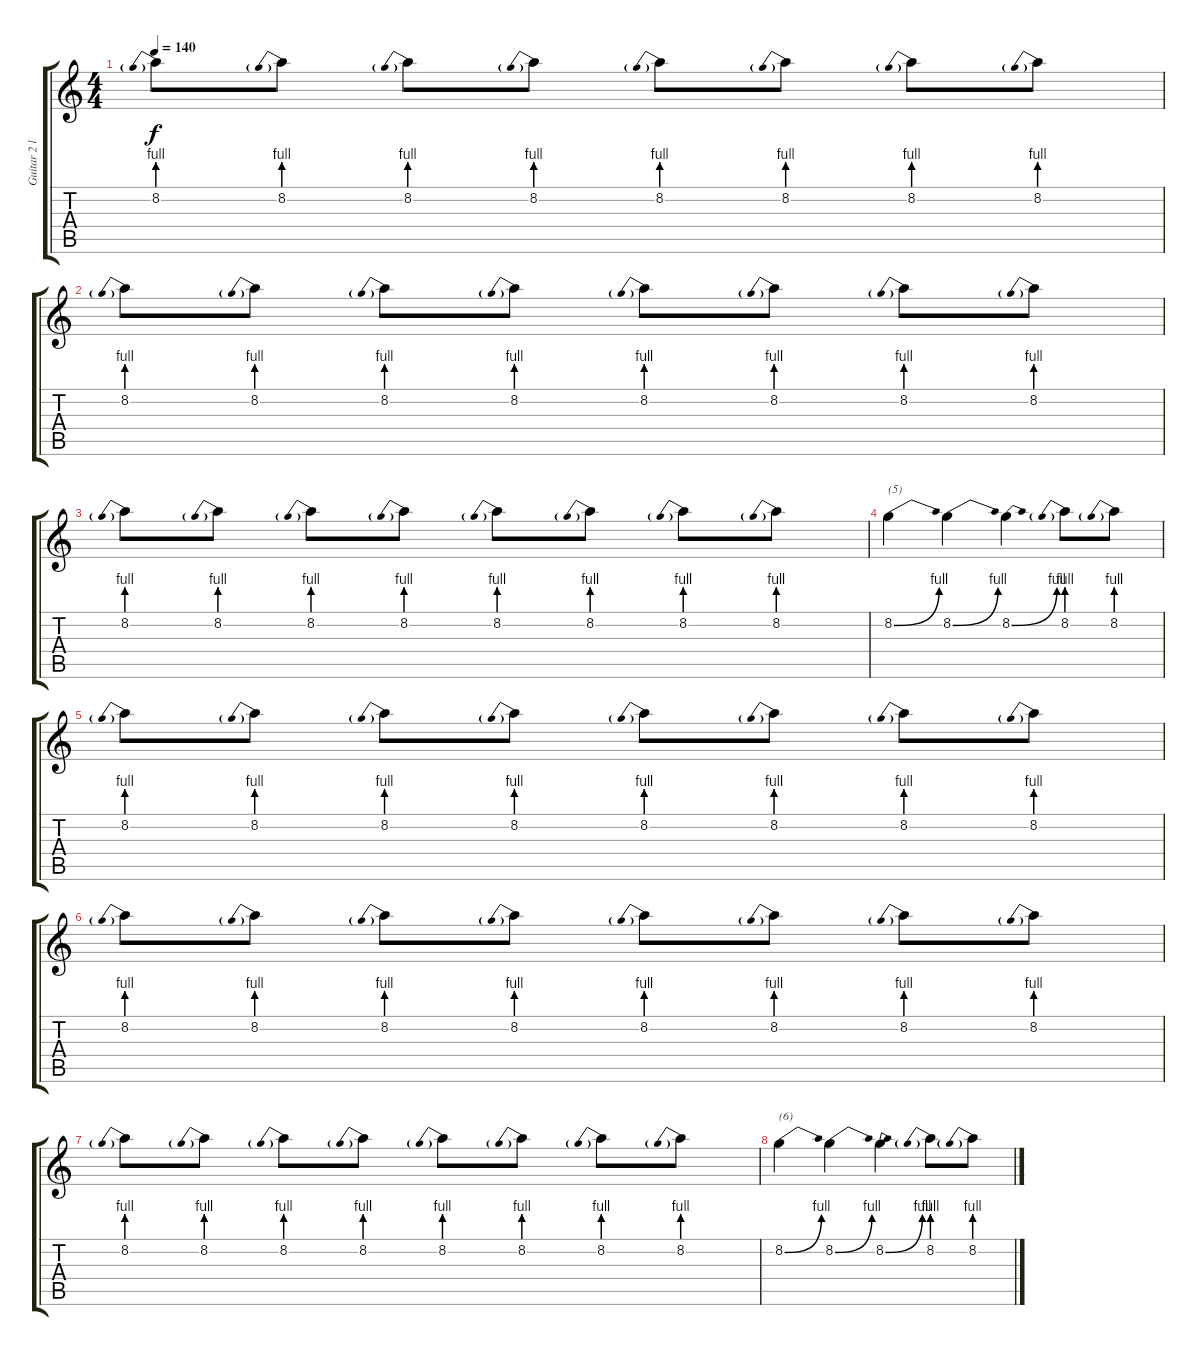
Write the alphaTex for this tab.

\track ("Guitar 2 lead - Drop D or standard" "Guitar 2 l") {instrument distortionguitar}
\staff {score tabs}
\tuning (E4 B3 G3 D3 A2 D2) {hide}
\ts (4 4)
\tempo 140
\clef g2
\ks c
8.2{be (prebend 0 4 60 4)}.8{dy f} 8.2{be (prebend 0 4 60 4)}.8 8.2{be (prebend 0 4 60 4)}.8 8.2{be (prebend 0 4 60 4)}.8 8.2{be (prebend 0 4 60 4)}.8 8.2{be (prebend 0 4 60 4)}.8 8.2{be (prebend 0 4 60 4)}.8 8.2{be (prebend 0 4 60 4)}.8 |
8.2{be (prebend 0 4 60 4)}.8 8.2{be (prebend 0 4 60 4)}.8 8.2{be (prebend 0 4 60 4)}.8 8.2{be (prebend 0 4 60 4)}.8 8.2{be (prebend 0 4 60 4)}.8 8.2{be (prebend 0 4 60 4)}.8 8.2{be (prebend 0 4 60 4)}.8 8.2{be (prebend 0 4 60 4)}.8 |
8.2{be (prebend 0 4 60 4)}.8 8.2{be (prebend 0 4 60 4)}.8 8.2{be (prebend 0 4 60 4)}.8 8.2{be (prebend 0 4 60 4)}.8 8.2{be (prebend 0 4 60 4)}.8 8.2{be (prebend 0 4 60 4)}.8 8.2{be (prebend 0 4 60 4)}.8 8.2{be (prebend 0 4 60 4)}.8 |
8.2{be (bend 0 0 60 4)}.4{txt "(5)"} 8.2{be (bend 0 0 60 4)}.4 8.2{be (bend 0 0 60 4)}.4 8.2{be (prebend 0 4 60 4)}.8 8.2{be (prebend 0 4 60 4)}.8 |
8.2{be (prebend 0 4 60 4)}.8 8.2{be (prebend 0 4 60 4)}.8 8.2{be (prebend 0 4 60 4)}.8 8.2{be (prebend 0 4 60 4)}.8 8.2{be (prebend 0 4 60 4)}.8 8.2{be (prebend 0 4 60 4)}.8 8.2{be (prebend 0 4 60 4)}.8 8.2{be (prebend 0 4 60 4)}.8 |
8.2{be (prebend 0 4 60 4)}.8 8.2{be (prebend 0 4 60 4)}.8 8.2{be (prebend 0 4 60 4)}.8 8.2{be (prebend 0 4 60 4)}.8 8.2{be (prebend 0 4 60 4)}.8 8.2{be (prebend 0 4 60 4)}.8 8.2{be (prebend 0 4 60 4)}.8 8.2{be (prebend 0 4 60 4)}.8 |
8.2{be (prebend 0 4 60 4)}.8 8.2{be (prebend 0 4 60 4)}.8 8.2{be (prebend 0 4 60 4)}.8 8.2{be (prebend 0 4 60 4)}.8 8.2{be (prebend 0 4 60 4)}.8 8.2{be (prebend 0 4 60 4)}.8 8.2{be (prebend 0 4 60 4)}.8 8.2{be (prebend 0 4 60 4)}.8 |
8.2{be (bend 0 0 60 4)}.4{txt "(6)"} 8.2{be (bend 0 0 60 4)}.4 8.2{be (bend 0 0 60 4)}.4 8.2{be (prebend 0 4 60 4)}.8 8.2{be (prebend 0 4 60 4)}.8
